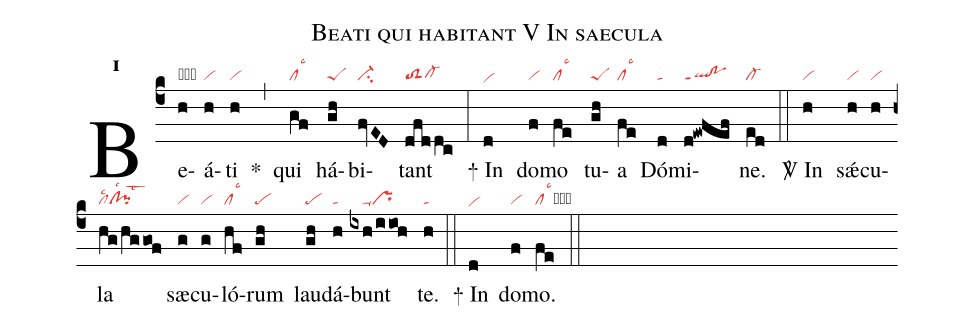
name:Beati qui habitant V In saecula;
office-part:re;
mode:1;
nabc-lines:1;
%%
initial-style: 1;
name: Beati qui habitant;
mode: 1;
office-part: Responsorium;
annotation: Resp.;
annotation: i;
nabc-lines: 1;
%%
(c4) Be(h|obvi)á(h|vi)ti(h|vi) <sp>*</sp>(,) qui(gf|cllsc3) há(gh|peS)bi(fvED|ci-)tant(dfddc|toS2cl-hg) (:)
<sp>+</sp> In(d|vihe) do(f|vi)mo(fe|cllsc3) tu(gh|peS)a(fe|cllsc3) Dó(d|ta)mi(d!ewfef|ql!poppt1)ne.(ed|cl-) (::)
<sp>V/</sp> In(h|vi) sǽ(h|vi)cu(h|vi)la(hg/hggof|cllsc2cl!pilsc1lst3) sæ(g|vi)cu(g|vi)ló(hf|cllsc3)rum(gh|pe) lau(gh|pe)dá(h|ta)bunt(ixh/iioh|////ta-pr) te.(h|ta) (::)
<sp>+</sp> In(d|vihe) do(f|vi)mo.(fe|cllsc3cb) (::)
